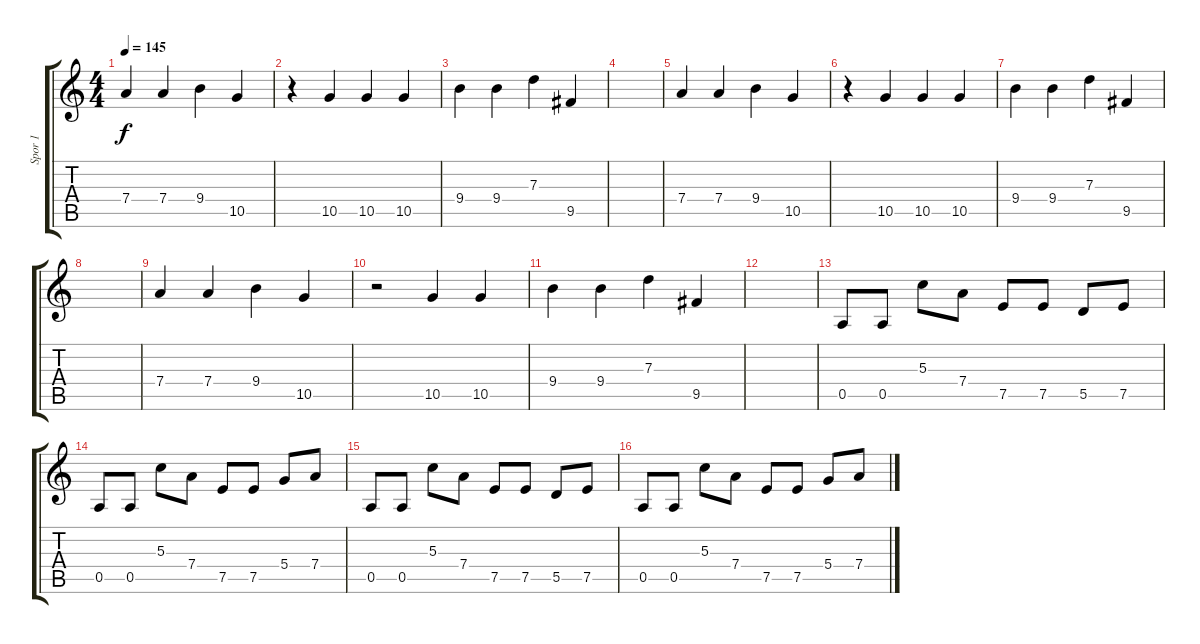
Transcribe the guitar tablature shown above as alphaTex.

\track ("Spor 1" "Spor 1") {instrument overdrivenguitar}
\staff {score tabs}
\tuning (E4 B3 G3 D3 A2 E2) {hide}
\ts (4 4)
\tempo 145
\clef g2
\ks c
7.4.4{dy f} 7.4.4 9.4.4 10.5.4 |
r.4 10.5.4 10.5.4 10.5.4 |
9.4.4 9.4.4 7.3.4 9.5.4 |
|
7.4.4 7.4.4 9.4.4 10.5.4 |
r.4 10.5.4 10.5.4 10.5.4 |
9.4.4 9.4.4 7.3.4 9.5.4 |
|
7.4.4 7.4.4 9.4.4 10.5.4 |
r.2 10.5.4 10.5.4 |
9.4.4 9.4.4 7.3.4 9.5.4 |
|
0.5.8 0.5.8 5.3.8 7.4.8 7.5.8 7.5.8 5.5.8 7.5.8 |
0.5.8 0.5.8 5.3.8 7.4.8 7.5.8 7.5.8 5.4.8 7.4.8 |
0.5.8 0.5.8 5.3.8 7.4.8 7.5.8 7.5.8 5.5.8 7.5.8 |
0.5.8 0.5.8 5.3.8 7.4.8 7.5.8 7.5.8 5.4.8 7.4.8
